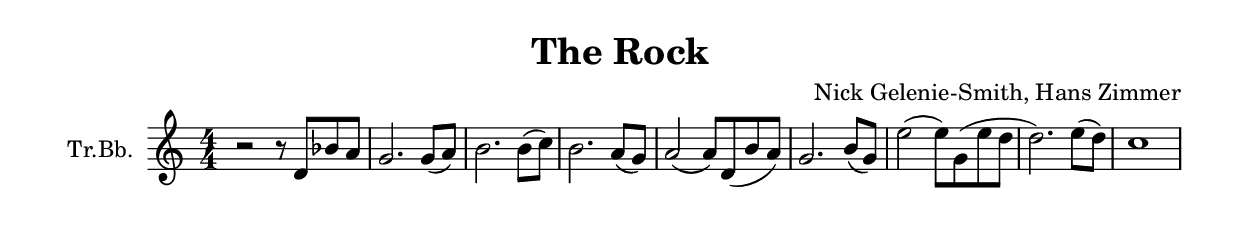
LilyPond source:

\version "2.18.2"

\header {
  title = "The Rock"
  composer = "Nick Gelenie-Smith, Hans Zimmer"
}

\paper {
  #(set-paper-size "a4")
}

global = {
  \key c \major
  \numericTimeSignature
  \time 4/4
}

trumpetBb = \relative c'' {
  \global
  \transposition bes
  % Poniżej wpisz nuty.
  r2 r8 d,8 bes'8 a8 | g2. g8( a8) |
  b2. b8( c8) | b2. a8( g8) | 
  a2( a8) d,8( b'8 a8) | 
  g2. b8( g8) | e'2( e8) g,8( e'8 d8 | 
  d2.) e8( d8) | c1
  
}

\score {
  \new Staff \with {
    instrumentName = "Tr.Bb."
    midiInstrument = "trumpet"
  } \trumpetBb
  \layout { }
  \midi {
    \tempo 4=110
  }
}
